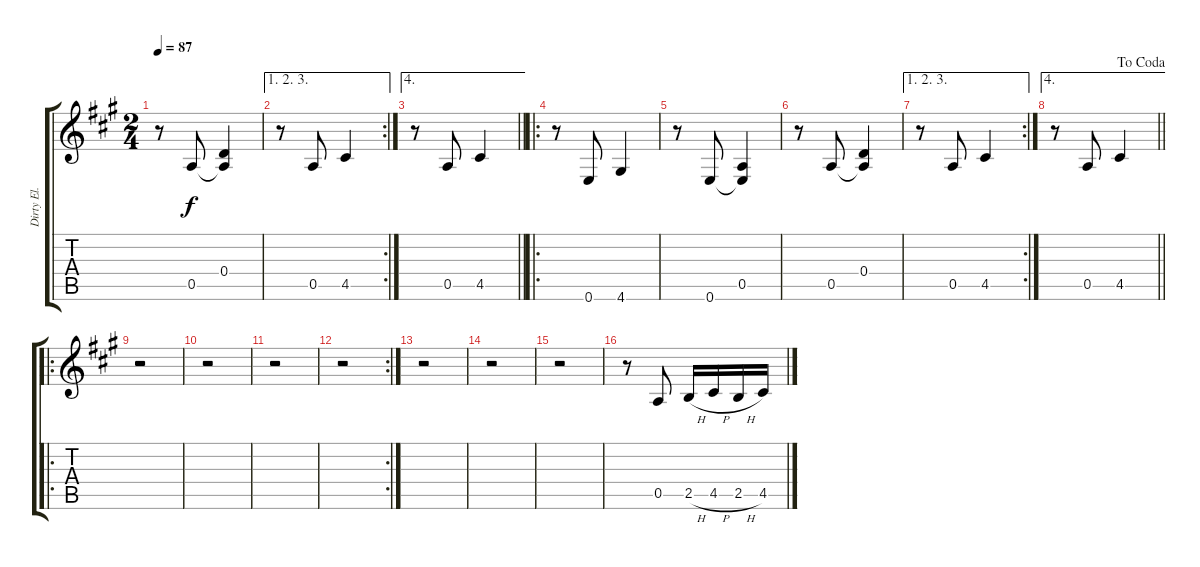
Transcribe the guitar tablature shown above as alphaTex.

\track ("Dirty El. Guitar" "Dirty El. ") {instrument electricguitarclean}
\staff {score tabs}
\tuning (E4 B3 G3 D3 A2 E2) {hide}
\ts (2 4)
\tempo 87
\clef g2
\ks a
r.8{dy f} 0.5.8 (0.4 0.5{t}).4 |
\ae (1 2 3)
\rc 2
r.8 0.5.8 4.5.4 |
\ae 4
\barLineRight lightlight
r.8 0.5.8 4.5.4 |
\ro
r.8 0.6.8 4.6.4 |
r.8 0.6.8 (0.5 0.6{t}).4 |
r.8 0.5.8 (0.4 0.5{t}).4 |
\ae (1 2 3)
\rc 2
r.8 0.5.8 4.5.4 |
\ae 4
\jump dacoda
\barLineRight lightlight
r.8 0.5.8 4.5.4 |
\ro
r.2 |
r.2 |
r.2 |
\rc 2
r.2 |
r.2 |
r.2 |
r.2 |
r.8 0.5.8 2.5{h}.16 4.5{h}.16 2.5{h}.16 4.5.16
